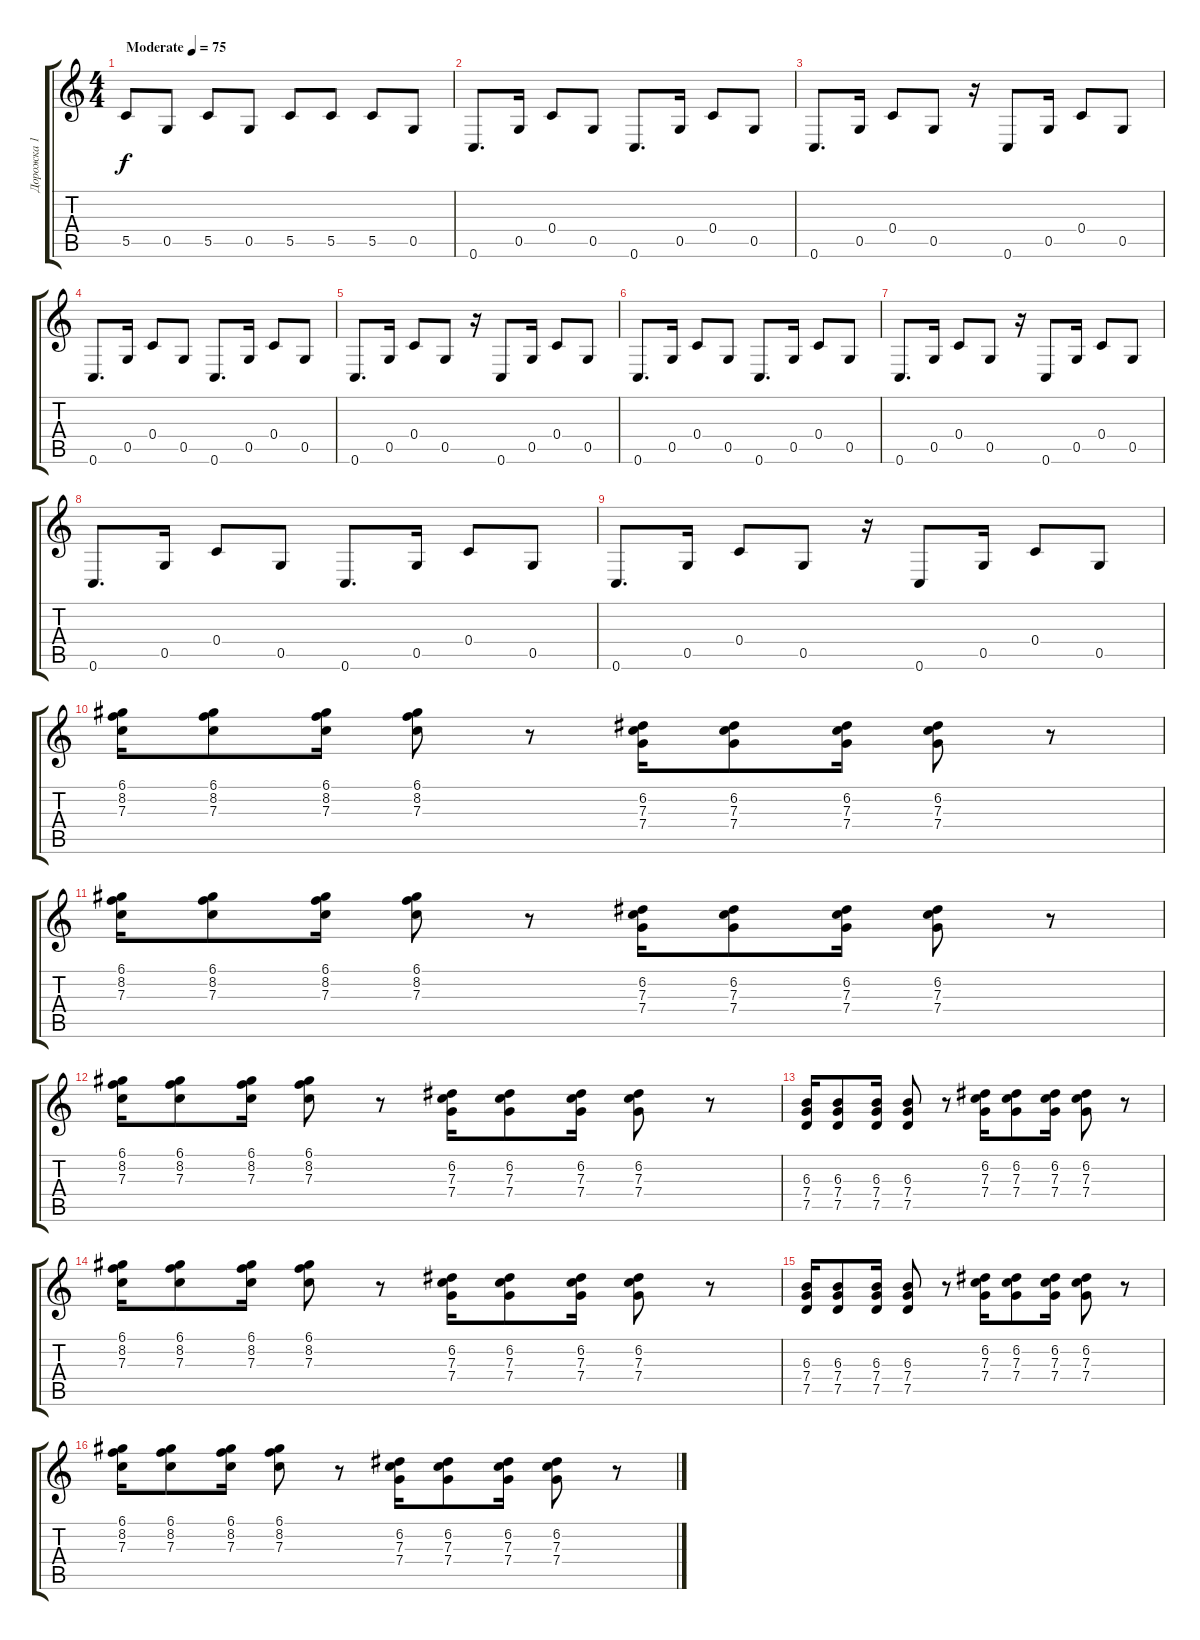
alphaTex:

\track ("Дорожка 1" "Дорожка 1") {instrument distortionguitar}
\staff {score tabs}
\tuning (D4 A3 F3 C3 G2 C2) {hide}
\ts (4 4)
\tempo (75 "Moderate")
\clef g2
\ks c
5.5.8{dy f instrument distortionguitar} 0.5.8 5.5.8 0.5.8 5.5.8 5.5.8 5.5.8 0.5.8 |
0.6.8{d} 0.5.16 0.4.8 0.5.8 0.6.8{d} 0.5.16 0.4.8 0.5.8 |
0.6.8{d} 0.5.16 0.4.8 0.5.8 r.16 0.6.8 0.5.16 0.4.8 0.5.8 |
0.6.8{d} 0.5.16 0.4.8 0.5.8 0.6.8{d} 0.5.16 0.4.8 0.5.8 |
0.6.8{d} 0.5.16 0.4.8 0.5.8 r.16 0.6.8 0.5.16 0.4.8 0.5.8 |
0.6.8{d} 0.5.16 0.4.8 0.5.8 0.6.8{d} 0.5.16 0.4.8 0.5.8 |
0.6.8{d} 0.5.16 0.4.8 0.5.8 r.16 0.6.8 0.5.16 0.4.8 0.5.8 |
0.6.8{d} 0.5.16 0.4.8 0.5.8 0.6.8{d} 0.5.16 0.4.8 0.5.8 |
0.6.8{d} 0.5.16 0.4.8 0.5.8 r.16 0.6.8 0.5.16 0.4.8 0.5.8 |
(6.1 8.2 7.3).16 (6.1 8.2 7.3).8 (6.1 8.2 7.3).16 (6.1 8.2 7.3).8 r.8 (6.2 7.3 7.4).16 (6.2 7.3 7.4).8 (6.2 7.3 7.4).16 (6.2 7.3 7.4).8 r.8 |
(6.1 8.2 7.3).16 (6.1 8.2 7.3).8 (6.1 8.2 7.3).16 (6.1 8.2 7.3).8 r.8 (6.2 7.3 7.4).16 (6.2 7.3 7.4).8 (6.2 7.3 7.4).16 (6.2 7.3 7.4).8 r.8 |
(6.1 8.2 7.3).16 (6.1 8.2 7.3).8 (6.1 8.2 7.3).16 (6.1 8.2 7.3).8 r.8 (6.2 7.3 7.4).16 (6.2 7.3 7.4).8 (6.2 7.3 7.4).16 (6.2 7.3 7.4).8 r.8 |
(6.3 7.4 7.5).16 (6.3 7.4 7.5).8 (6.3 7.4 7.5).16 (6.3 7.4 7.5).8 r.8 (6.2 7.3 7.4).16 (6.2 7.3 7.4).8 (6.2 7.3 7.4).16 (6.2 7.3 7.4).8 r.8 |
(6.1 8.2 7.3).16 (6.1 8.2 7.3).8 (6.1 8.2 7.3).16 (6.1 8.2 7.3).8 r.8 (6.2 7.3 7.4).16 (6.2 7.3 7.4).8 (6.2 7.3 7.4).16 (6.2 7.3 7.4).8 r.8 |
(6.3 7.4 7.5).16 (6.3 7.4 7.5).8 (6.3 7.4 7.5).16 (6.3 7.4 7.5).8 r.8 (6.2 7.3 7.4).16 (6.2 7.3 7.4).8 (6.2 7.3 7.4).16 (6.2 7.3 7.4).8 r.8 |
(6.1 8.2 7.3).16 (6.1 8.2 7.3).8 (6.1 8.2 7.3).16 (6.1 8.2 7.3).8 r.8 (6.2 7.3 7.4).16 (6.2 7.3 7.4).8 (6.2 7.3 7.4).16 (6.2 7.3 7.4).8 r.8
